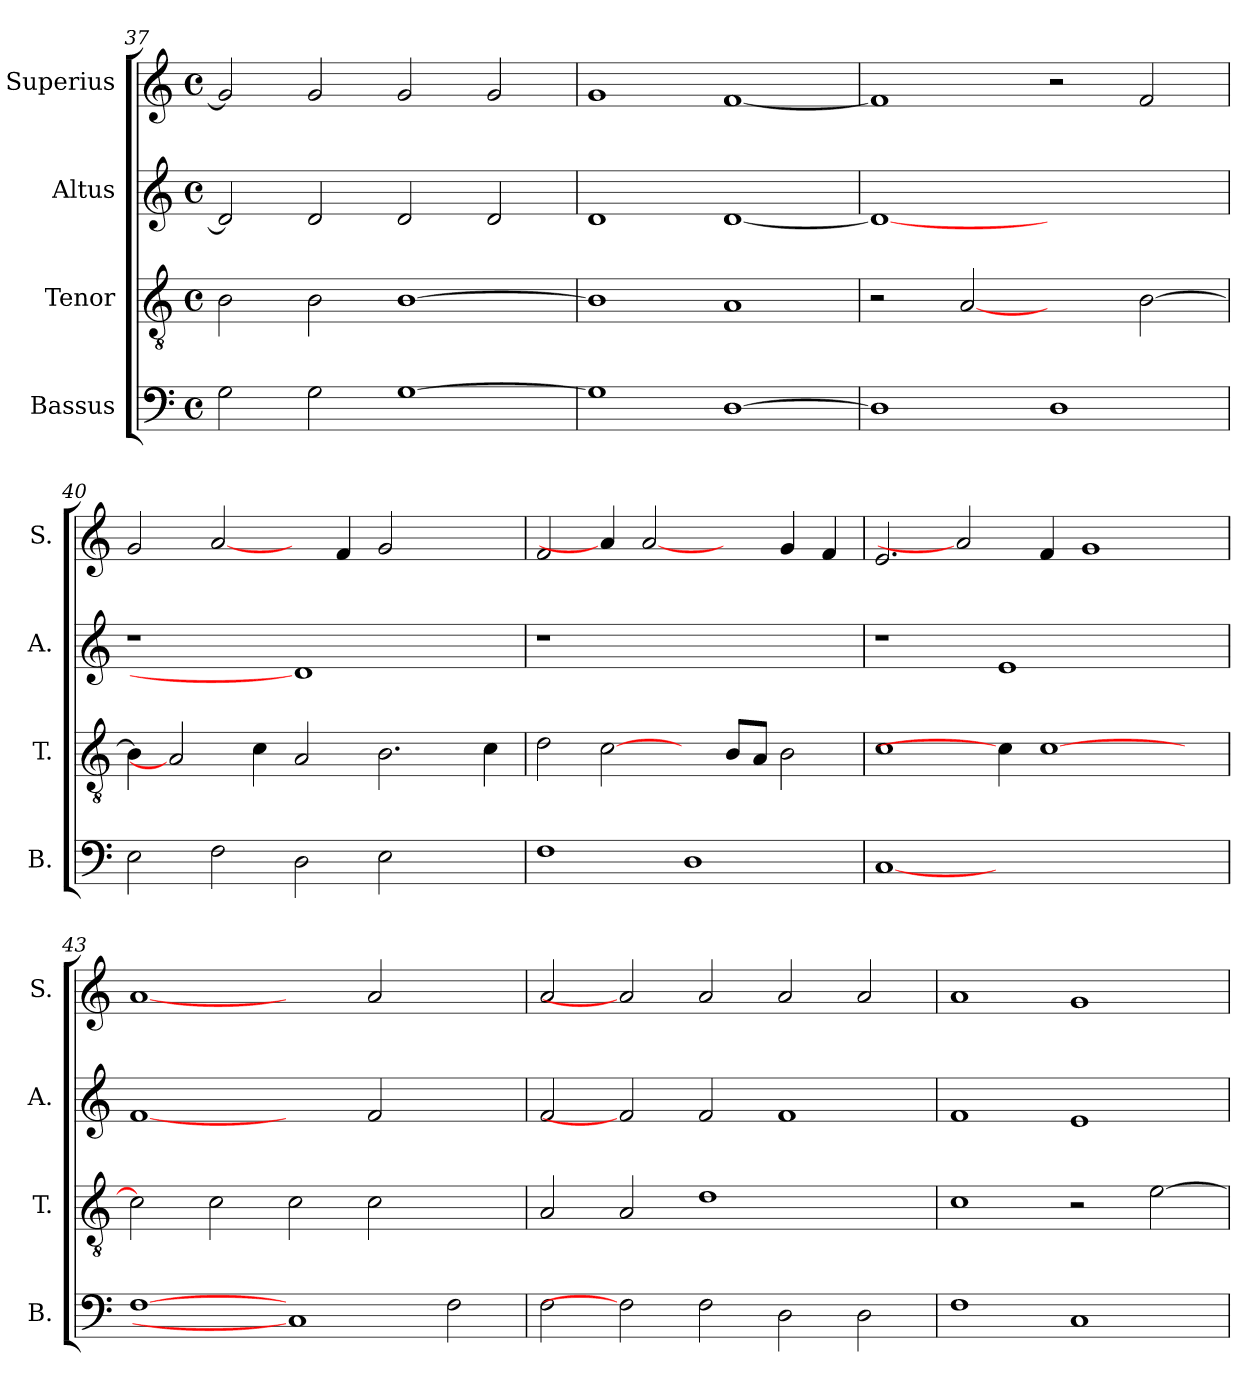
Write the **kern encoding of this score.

**kern	**kern	**kern	**kern
*part4	*part3	*part2	*part1
*staff4	*staff3	*staff2	*staff1
*I"Bassus	*I"Tenor	*I"Altus	*I"Superius
*I'B.	*I'T.	*I'A.	*I'S.
*clefF4	*clefGv2	*clefG2	*clefG2
*	*ITrd7c12	*	*
*k[]	*k[]	*k[]	*k[]
*C:	*C:	*C:	*C:
*M4/4	*M4/4	*M4/4	*M4/4
*met(c)	*met(c)	*met(c)	*met(c)
=37	=37	=37	=37
2Gi\	2BBi\	2di/]	2gi/]
2Gi\	2BBi\	2di/	2gi/
[>1Gi	[>1BBi	2di/	2gi/
.	.	2di/	2gi/
=38	=38	=38	=38
1Gi]	1BBi]	1di	1gi
[>1Di	1AAi	[<1di	[<1fi
=39	=39	=39	=39
1Di]	2r	1di_<	1fi]
.	[2AAi	.	.
1Di	2ryy	1ryy	2r
.	[>2BBi\	.	2fi/
!!LO:PB:g=z
=40	=40	=40	=40
!	!	!LO:N:vis=1	!
2Ei\	4BBi\]	1r	2gi/
.	2AAi]	.	.
2Fi\	.	.	[2ai/
.	4Ci\	.	.
2Di\	2AAi/	1di]	4ryy
.	.	.	4fi/
2Ei\	2.BBi\	.	2gi/
2ryy	.	2ryy	2ryy
.	4Ci\	.	.
=41	=41	=41	=41
!	!	!LO:N:vis=1	!
1Fi	2Di\	1r	2fi/
.	[2Ci\	.	4ai/]
.	.	.	[2ai
1Di	4ryy	1ryy	.
.	8BBi/L	.	4ryy
.	8AAi/J	.	.
.	2BBi\	.	4gi/
.	.	.	4fi/
=42	=42	=42	=42
[1Ci	1Ci	1r	2.ei/
.	.	.	2ai]
1.ryy	4Ci\]	1ei	.
.	[>1Ci	.	4fi/
.	.	.	1gi
.	.	2ryy	.
.	4ryy	.	.
=43	=43	=43	=43
[1Fi	2Ci\]	[1fi	[1ai
.	2Ci\	.	.
1Ci]	2Ci\	2ryy	2ryy
.	2Ci\	2fi/	2ai/
2Fi\	2ryy	2ryy	2ryy
=44	=44	=44	=44
2Fi\	2AAi/	2fi/	2ai/
2Fi]	2AAi/	2fi]	2ai]
2Fi\	1Di	2fi/	2ai/
2Di\	.	1fi	2ai/
2Di\	2ryy	.	2ai/
!!LO:LB:g=z
=45	=45	=45	=45
1Fi	1Ci	1fi	1ai
1Ci	2r	1ei	1gi
.	[>2Ei\	.	.
=	=	=	=
*-	*-	*-	*-
